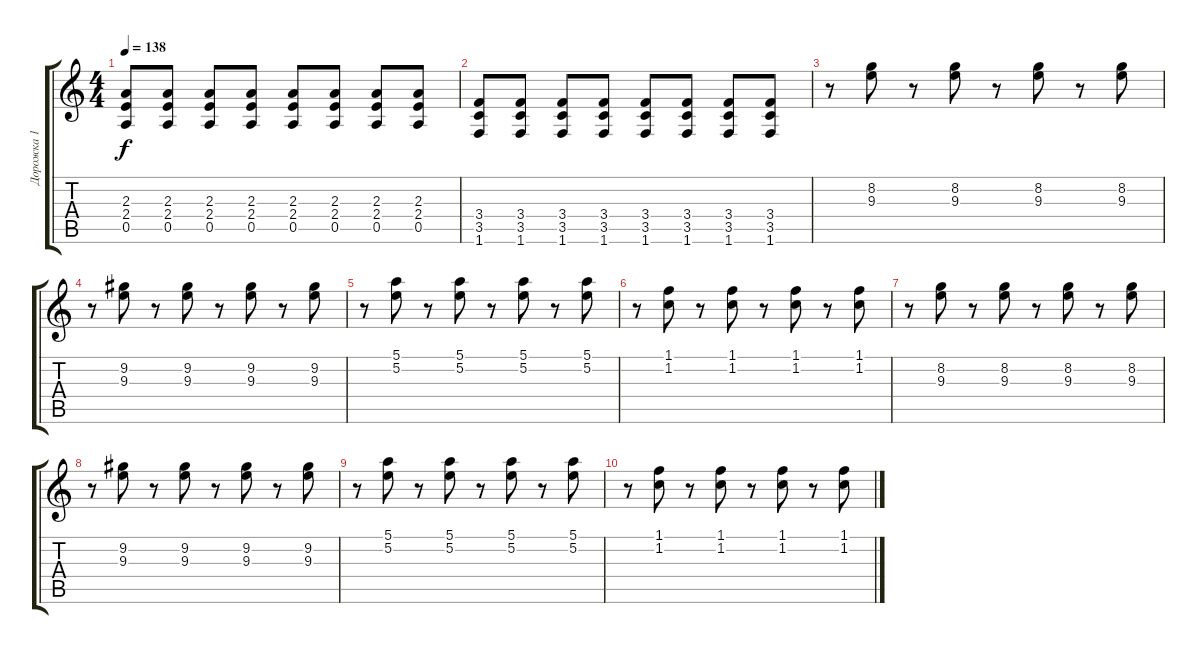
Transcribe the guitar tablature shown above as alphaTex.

\track ("Дорожка 1" "Дорожка 1") {instrument distortionguitar}
\staff {score tabs}
\tuning (E4 B3 G3 D3 A2 E2) {hide}
\ts (4 4)
\tempo 138
\clef g2
\ks c
(2.3 2.4 0.5).8{dy f} (2.3 2.4 0.5).8 (2.3 2.4 0.5).8 (2.3 2.4 0.5).8 (2.3 2.4 0.5).8 (2.3 2.4 0.5).8 (2.3 2.4 0.5).8 (2.3 2.4 0.5).8 |
(3.4 3.5 1.6).8 (3.4 3.5 1.6).8 (3.4 3.5 1.6).8 (3.4 3.5 1.6).8 (3.4 3.5 1.6).8 (3.4 3.5 1.6).8 (3.4 3.5 1.6).8 (3.4 3.5 1.6).8 |
r.8{instrument electricguitarclean} (8.2 9.3).8 r.8 (8.2 9.3).8 r.8 (8.2 9.3).8 r.8 (8.2 9.3).8 |
r.8 (9.2 9.3).8 r.8 (9.2 9.3).8 r.8 (9.2 9.3).8 r.8 (9.2 9.3).8 |
r.8 (5.1 5.2).8 r.8 (5.1 5.2).8 r.8 (5.1 5.2).8 r.8 (5.1 5.2).8 |
r.8 (1.1 1.2).8 r.8 (1.1 1.2).8 r.8 (1.1 1.2).8 r.8 (1.1 1.2).8 |
r.8{instrument electricguitarclean} (8.2 9.3).8 r.8 (8.2 9.3).8 r.8 (8.2 9.3).8 r.8 (8.2 9.3).8 |
r.8 (9.2 9.3).8 r.8 (9.2 9.3).8 r.8 (9.2 9.3).8 r.8 (9.2 9.3).8 |
r.8 (5.1 5.2).8 r.8 (5.1 5.2).8 r.8 (5.1 5.2).8 r.8 (5.1 5.2).8 |
r.8 (1.1 1.2).8 r.8 (1.1 1.2).8 r.8 (1.1 1.2).8 r.8 (1.1 1.2).8
